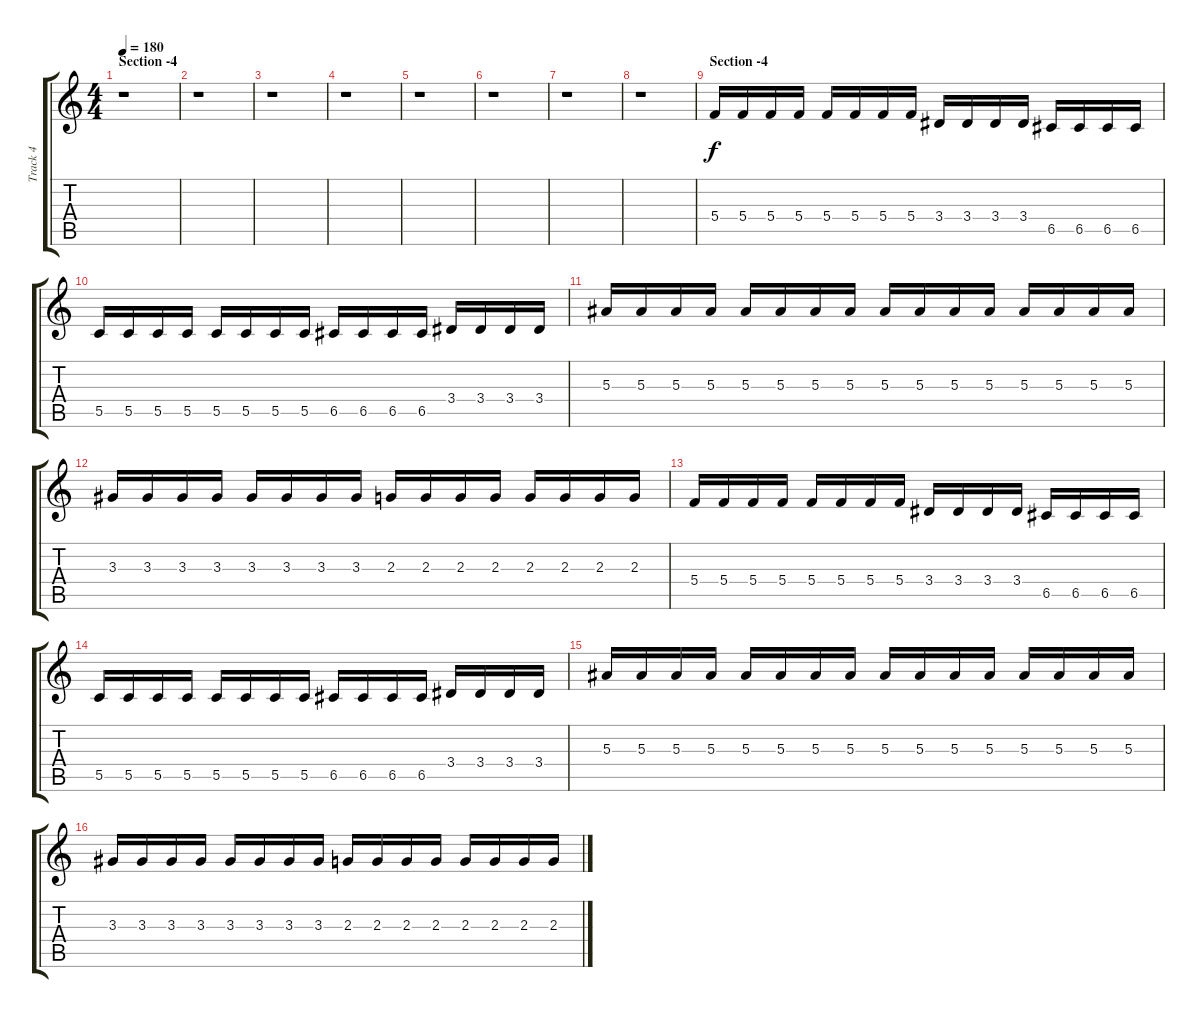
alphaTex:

\track ("Track 4" "Track 4") {instrument distortionguitar}
\staff {score tabs}
\tuning (D4 A3 F3 C3 G2 D2) {hide}
\ts (4 4)
\section ("" "Section -4")
\tempo 180
\clef g2
\ks c
r.1{dy f} |
r.1 |
r.1 |
r.1 |
r.1 |
r.1 |
r.1 |
r.1 |
\section ("" "Section -4")
5.4.16 5.4.16 5.4.16 5.4.16 5.4.16 5.4.16 5.4.16 5.4.16 3.4.16 3.4.16 3.4.16 3.4.16 6.5.16 6.5.16 6.5.16 6.5.16 |
5.5.16 5.5.16 5.5.16 5.5.16 5.5.16 5.5.16 5.5.16 5.5.16 6.5.16 6.5.16 6.5.16 6.5.16 3.4.16 3.4.16 3.4.16 3.4.16 |
5.3.16 5.3.16 5.3.16 5.3.16 5.3.16 5.3.16 5.3.16 5.3.16 5.3.16 5.3.16 5.3.16 5.3.16 5.3.16 5.3.16 5.3.16 5.3.16 |
3.3.16 3.3.16 3.3.16 3.3.16 3.3.16 3.3.16 3.3.16 3.3.16 2.3.16 2.3.16 2.3.16 2.3.16 2.3.16 2.3.16 2.3.16 2.3.16 |
5.4.16 5.4.16 5.4.16 5.4.16 5.4.16 5.4.16 5.4.16 5.4.16 3.4.16 3.4.16 3.4.16 3.4.16 6.5.16 6.5.16 6.5.16 6.5.16 |
5.5.16 5.5.16 5.5.16 5.5.16 5.5.16 5.5.16 5.5.16 5.5.16 6.5.16 6.5.16 6.5.16 6.5.16 3.4.16 3.4.16 3.4.16 3.4.16 |
5.3.16 5.3.16 5.3.16 5.3.16 5.3.16 5.3.16 5.3.16 5.3.16 5.3.16 5.3.16 5.3.16 5.3.16 5.3.16 5.3.16 5.3.16 5.3.16 |
3.3.16 3.3.16 3.3.16 3.3.16 3.3.16 3.3.16 3.3.16 3.3.16 2.3.16 2.3.16 2.3.16 2.3.16 2.3.16 2.3.16 2.3.16 2.3.16
